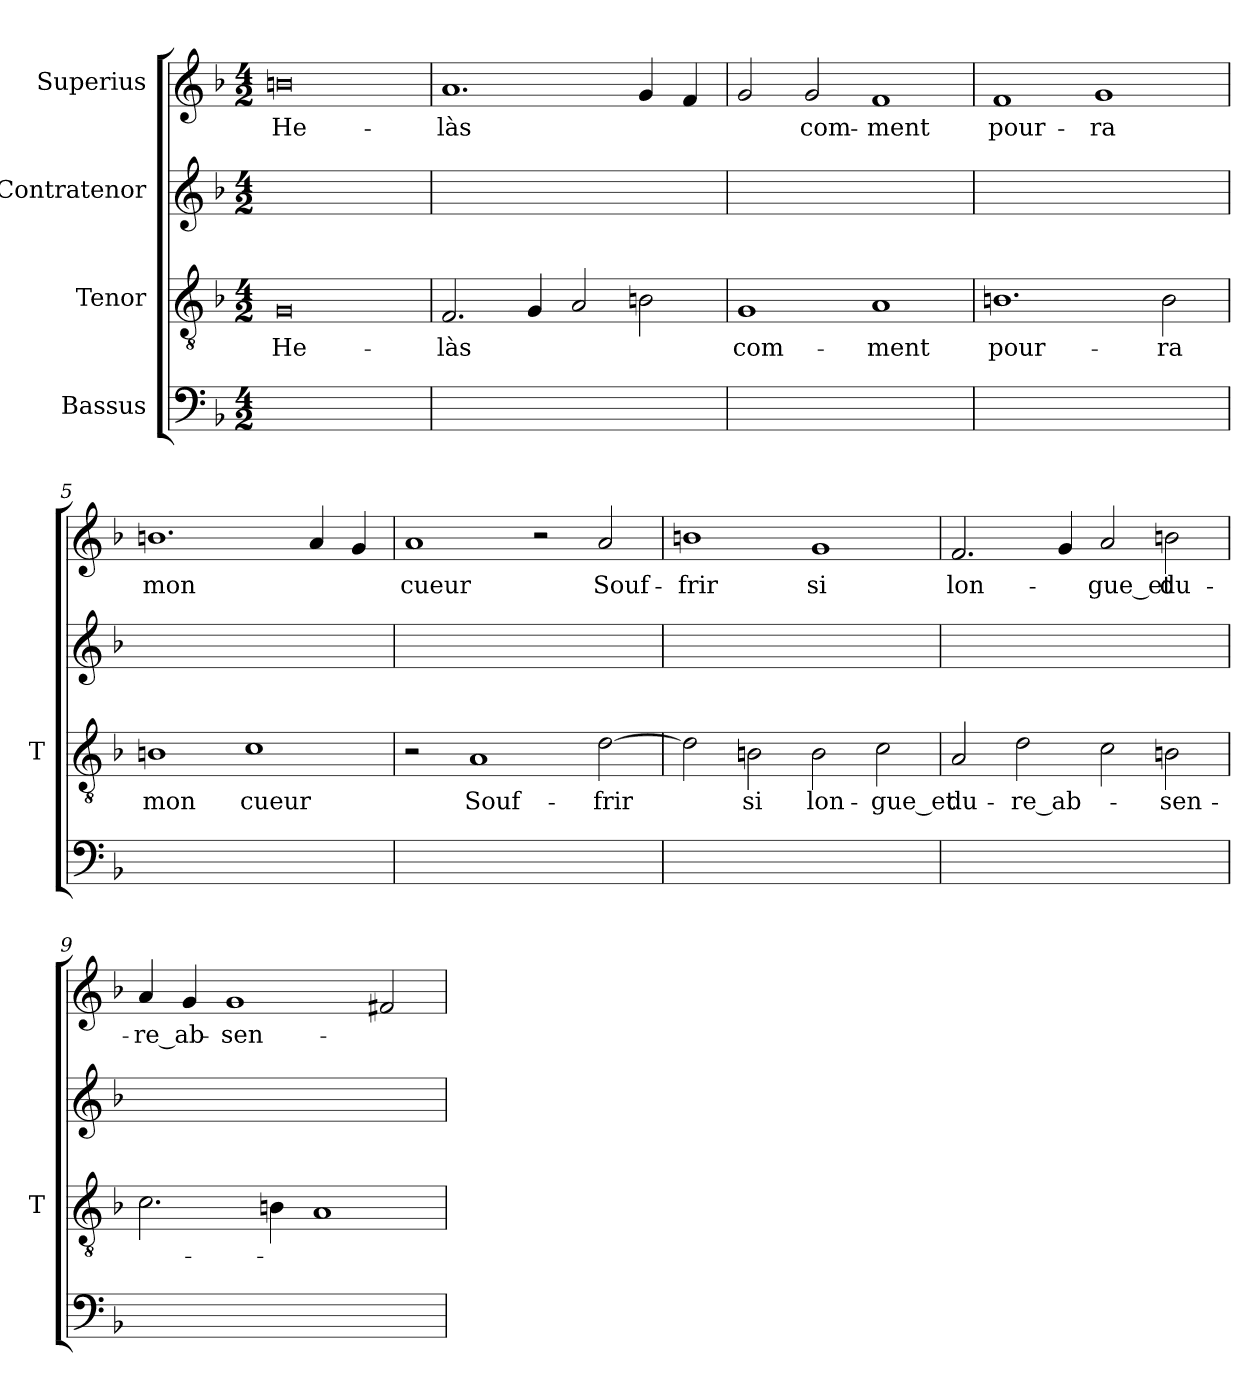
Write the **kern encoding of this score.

**kern	**kern	**text	**kern	**kern	**text
*part4	*part3	*part3	*part2	*part1	*part1
*staff4	*staff3	*staff3	*staff2	*staff1	*staff1
*I"Bassus	*I"Tenor	*	*I"Contratenor	*I"Superius	*
*	*I'T	*	*	*	*
*clefF4	*clefGv2	*	*clefG2	*clefG2	*
*k[b-]	*k[b-]	*	*k[b-]	*k[b-]	*
*M4/2	*M4/2	*	*M4/2	*M4/2	*
=1	=1	=1	=1	=1	=1
0ryy	0G	He-	0ryy	0b	He-
=2	=2	=2	=2	=2	=2
0ryy	2.F	-làs	0ryy	1.a	-làs
.	4G	.	.	.	.
.	2A	.	.	.	.
.	2Bn	.	.	4g	.
.	.	.	.	4f	.
=3	=3	=3	=3	=3	=3
0ryy	1G	com-	0ryy	2g	.
.	.	.	.	2g	com-
.	1A	-ment	.	1f	-ment
=4	=4	=4	=4	=4	=4
0ryy	1.Bn	pour-	0ryy	1f	pour-
.	.	.	.	1g	-ra
.	2B	-ra	.	.	.
=5	=5	=5	=5	=5	=5
0ryy	1Bn	-mon	0ryy	1.b	-mon
.	1c	-cueur	.	.	.
.	.	.	.	4a	.
.	.	.	.	4g	.
=6	=6	=6	=6	=6	=6
0ryy	2r	.	0ryy	1a	-cueur
.	1A	Souf-	.	.	.
.	.	.	.	2r	.
.	[2d	-frir	.	2a	Souf-
=7	=7	=7	=7	=7	=7
0ryy	2d]	.	0ryy	1b	-frir
.	2Bn	-si	.	.	.
.	2B	lon-	.	1g	-si
.	2c	-gue_et	.	.	.
=8	=8	=8	=8	=8	=8
0ryy	2A	du-	0ryy	2.f	lon-
.	2d	re_ab-	.	.	.
.	.	.	.	4g	.
.	2c	.	.	2a	-gue_et
.	2Bn	sen-	.	2b	du-
=9	=9	=9	=9	=9	=9
0ryy	2.c	.	0ryy	4a	re_ab-
.	.	.	.	4g	.
.	.	.	.	1g	sen-
.	4Bn	.	.	.	.
.	1A	.	.	.	.
.	.	.	.	2f#X	.
=	=	=	=	=	=
*-	*-	*-	*-	*-	*-
